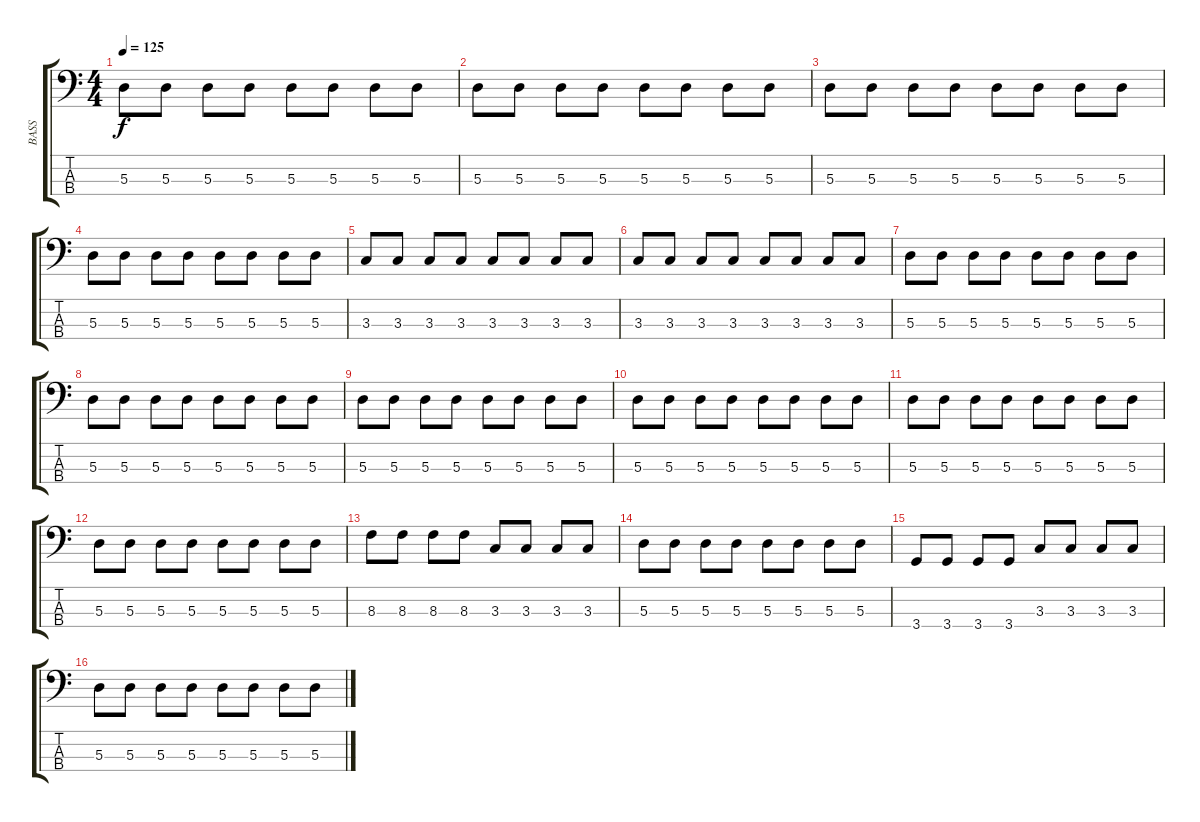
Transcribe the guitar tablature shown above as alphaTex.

\track ("BASS" "BASS") {instrument electricbasspick}
\staff {score tabs}
\tuning (G2 D2 A1 E1) {hide}
\ts (4 4)
\tempo 125
\clef f4
\ks c
5.3.8{dy f} 5.3.8 5.3.8 5.3.8 5.3.8 5.3.8 5.3.8 5.3.8 |
5.3.8 5.3.8 5.3.8 5.3.8 5.3.8 5.3.8 5.3.8 5.3.8 |
5.3.8 5.3.8 5.3.8 5.3.8 5.3.8 5.3.8 5.3.8 5.3.8 |
5.3.8 5.3.8 5.3.8 5.3.8 5.3.8 5.3.8 5.3.8 5.3.8 |
3.3.8 3.3.8 3.3.8 3.3.8 3.3.8 3.3.8 3.3.8 3.3.8 |
3.3.8 3.3.8 3.3.8 3.3.8 3.3.8 3.3.8 3.3.8 3.3.8 |
5.3.8 5.3.8 5.3.8 5.3.8 5.3.8 5.3.8 5.3.8 5.3.8 |
5.3.8 5.3.8 5.3.8 5.3.8 5.3.8 5.3.8 5.3.8 5.3.8 |
5.3.8 5.3.8 5.3.8 5.3.8 5.3.8 5.3.8 5.3.8 5.3.8 |
5.3.8 5.3.8 5.3.8 5.3.8 5.3.8 5.3.8 5.3.8 5.3.8 |
5.3.8 5.3.8 5.3.8 5.3.8 5.3.8 5.3.8 5.3.8 5.3.8 |
5.3.8 5.3.8 5.3.8 5.3.8 5.3.8 5.3.8 5.3.8 5.3.8 |
8.3.8 8.3.8 8.3.8 8.3.8 3.3.8 3.3.8 3.3.8 3.3.8 |
5.3.8 5.3.8 5.3.8 5.3.8 5.3.8 5.3.8 5.3.8 5.3.8 |
3.4.8 3.4.8 3.4.8 3.4.8 3.3.8 3.3.8 3.3.8 3.3.8 |
5.3.8 5.3.8 5.3.8 5.3.8 5.3.8 5.3.8 5.3.8 5.3.8
